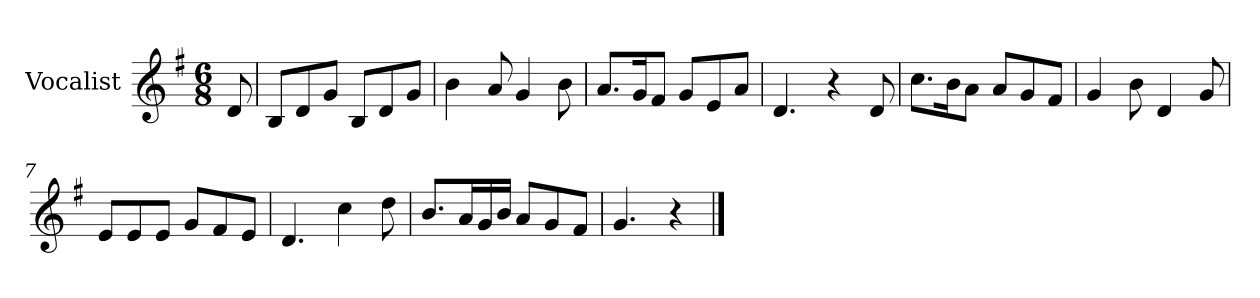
**kern
*part1
*staff1
*I"Vocalist
*k[f#]
*G:
*M6/8
=
8d
=1
8BL
8d
8gJ
8BL
8d
8gJ
=2
4b
8a
4g
8b
=3
8.aL
16gK
8f#J
8gL
8e
8aJ
=4
4.d
4r
8d
=5
8.ccL
16bK
8aJ
8aL
8g
8f#J
=6
4g
8b
4d
8g
=7
8eL
8e
8eJ
8gL
8f#
8eJ
=8
4.d
4cc
8dd
=9
8.bL
16aL
16g
16bJJ
8aL
8g
8f#J
=10
4.g
4r
==
*-
